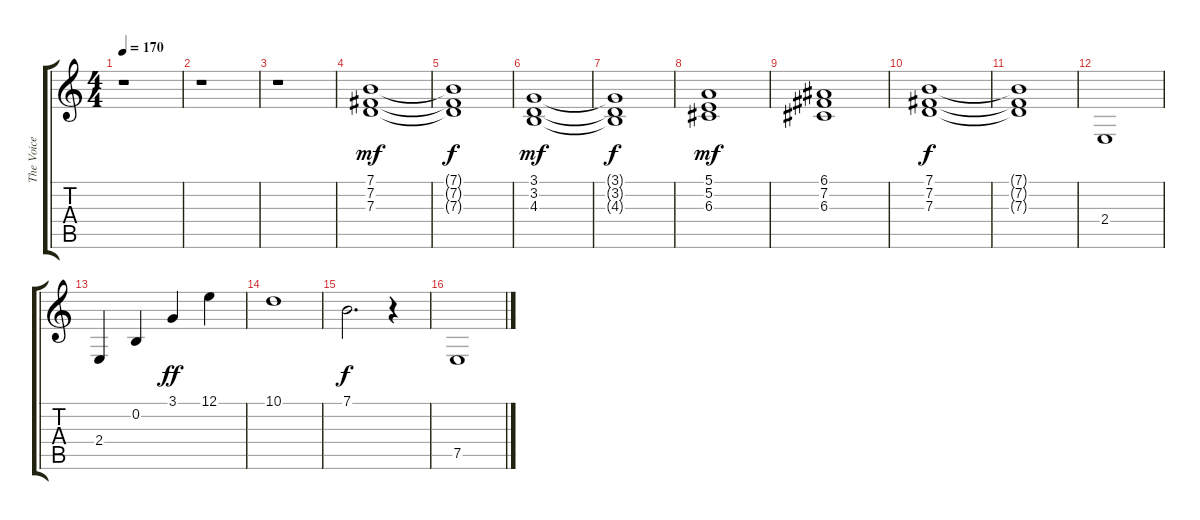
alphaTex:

\track ("The Voice of The Music" "The Voice ") {instrument choiraahs}
\staff {score tabs}
\tuning (E4 B3 G3 D3 A2 E2) {hide}
\ts (4 4)
\tempo 170
\clef g2
\ks c
r.1{dy fff} |
r.1 |
r.1 |
(7.1 7.2 7.3).1{dy mf} |
(7.1{t} 7.2{t} 7.3{t}).1{dy f} |
(3.1 3.2 4.3).1{dy mf} |
(3.1{t} 3.2{t} 4.3{t}).1{dy f} |
(5.1 5.2 6.3).1{dy mf} |
(6.1 7.2 6.3).1 |
(7.1 7.2 7.3).1{dy f} |
(7.1{t} 7.2{t} 7.3{t}).1 |
2.4.1 |
2.4.4 0.2.4 3.1.4{dy ff} 12.1.4 |
10.1.1 |
7.1.2{d dy f} r.4 |
7.5.1
